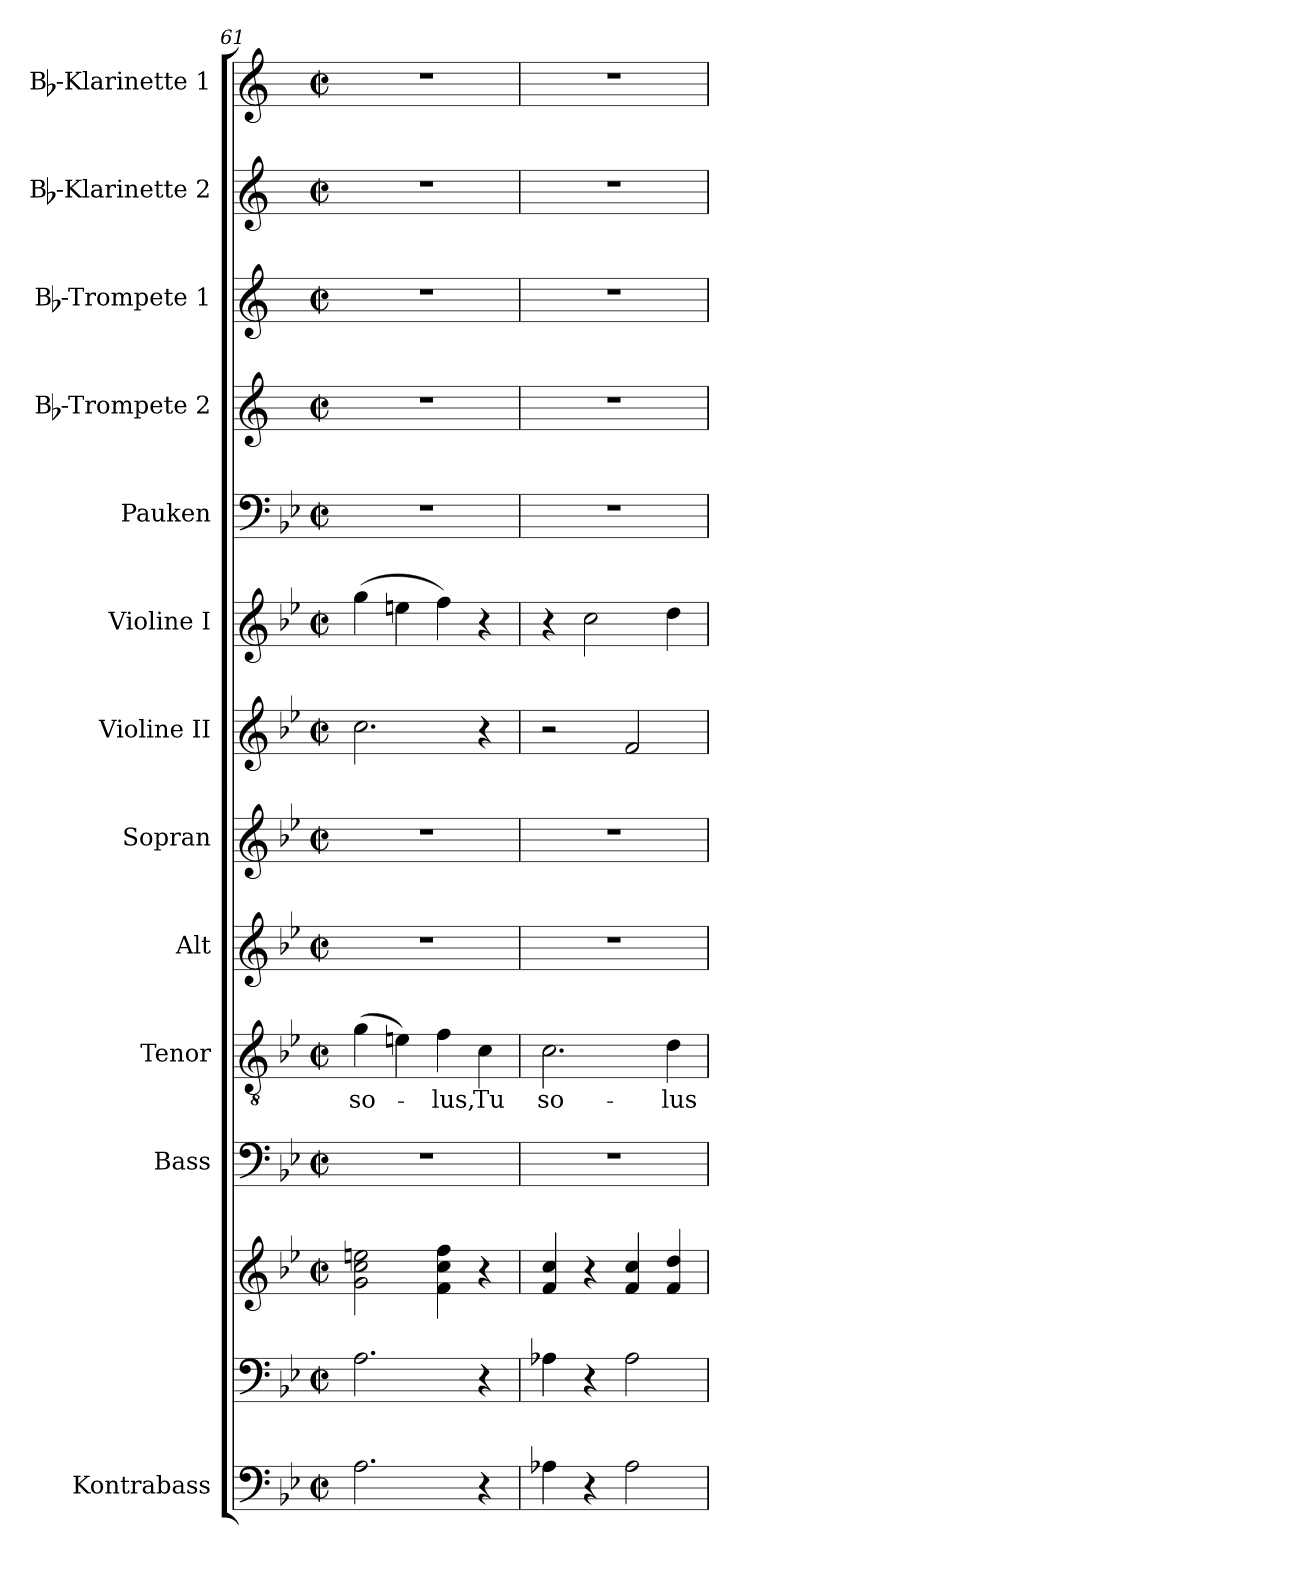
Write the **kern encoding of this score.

**kern	**kern	**kern	**kern	**kern	**text	**kern	**kern	**kern	**kern	**kern	**kern	**kern	**kern	**kern
*part13	*part12	*part12	*part11	*part10	*part10	*part9	*part8	*part7	*part6	*part5	*part4	*part3	*part2	*part1
*staff14	*staff13	*staff12	*staff11	*staff10	*staff10	*staff9	*staff8	*staff7	*staff6	*staff5	*staff4	*staff3	*staff2	*staff1
*I"Kontrabass	*	*	*I"Bass	*I"Tenor	*	*I"Alt	*I"Sopran	*I"Violine II	*I"Violine I	*I"Pauken	*I"Bb-Trompete 2	*I"Bb-Trompete 1	*I"Bb-Klarinette 2	*I"Bb-Klarinette 1
*I'Kb.	*	*	*I'B.	*I'T.	*	*I'A.	*I'S.	*I'Vl. II	*I'Vl. I	*I'Pk.	*I'Bb Trp. 2	*I'Bb Trp. 1	*I'Bb Kl. 2	*I'Bb Kl. 1
*clefF4	*clefF4	*clefG2	*clefF4	*clefGv2	*	*clefG2	*clefG2	*clefG2	*clefG2	*clefF4	*clefG2	*clefG2	*clefG2	*clefG2
*ITrd7c12	*	*	*	*	*	*	*	*	*	*	*ITrd1c2	*ITrd1c2	*ITrd1c2	*ITrd1c2
*k[b-e-]	*k[b-e-]	*k[b-e-]	*k[b-e-]	*k[b-e-]	*	*k[b-e-]	*k[b-e-]	*k[b-e-]	*k[b-e-]	*k[b-e-]	*k[b-e-]	*k[b-e-]	*k[b-e-]	*k[b-e-]
*B-:	*B-:	*B-:	*B-:	*B-:	*	*B-:	*B-:	*B-:	*B-:	*B-:	*B-:	*B-:	*B-:	*B-:
*M2/2	*M2/2	*M2/2	*M2/2	*M2/2	*	*M2/2	*M2/2	*M2/2	*M2/2	*M2/2	*M2/2	*M2/2	*M2/2	*M2/2
*met(c|)	*met(c|)	*met(c|)	*met(c|)	*met(c|)	*	*met(c|)	*met(c|)	*met(c|)	*met(c|)	*met(c|)	*met(c|)	*met(c|)	*met(c|)	*met(c|)
=61	=61	=61	=61	=61	=61	=61	=61	=61	=61	=61	=61	=61	=61	=61
!	!	!	!	!	!LO:LY:b	!	!	!	!	!	!	!	!	!
2.AA\	2.A\	2g\ 2cc\ 2een\	1r	(>4g\	so-	1r	1r	2.cc\	(>4gg\	1r	1r	1r	1r	1r
.	.	.	.	4en\)	.	.	.	.	4een\	.	.	.	.	.
!	!	!	!	!	!LO:LY:b	!	!	!	!	!	!	!	!	!
.	.	4f\ 4cc\ 4ff\	.	4f\	-lus,	.	.	.	4ff\)	.	.	.	.	.
!	!	!	!	!	!LO:LY:b	!	!	!	!	!	!	!	!	!
4r	4r	4r	.	4c\	Tu	.	.	4r	4r	.	.	.	.	.
=62	=62	=62	=62	=62	=62	=62	=62	=62	=62	=62	=62	=62	=62	=62
!	!	!	!	!	!LO:LY:b	!	!	!	!	!	!	!	!	!
4AA-X\	4A-X\	4f/ 4cc/	1r	2.c\	so-	1r	1r	2r	4r	1r	1r	1r	1r	1r
4r	4r	4r	.	.	.	.	.	.	2cc\	.	.	.	.	.
2AA-\	2A-\	4f/ 4cc/	.	.	.	.	.	2f/	.	.	.	.	.	.
!	!	!	!	!	!LO:LY:b	!	!	!	!	!	!	!	!	!
.	.	4f/ 4dd/	.	4d\	-lus	.	.	.	4dd\	.	.	.	.	.
=	=	=	=	=	=	=	=	=	=	=	=	=	=	=
*-	*-	*-	*-	*-	*-	*-	*-	*-	*-	*-	*-	*-	*-	*-
